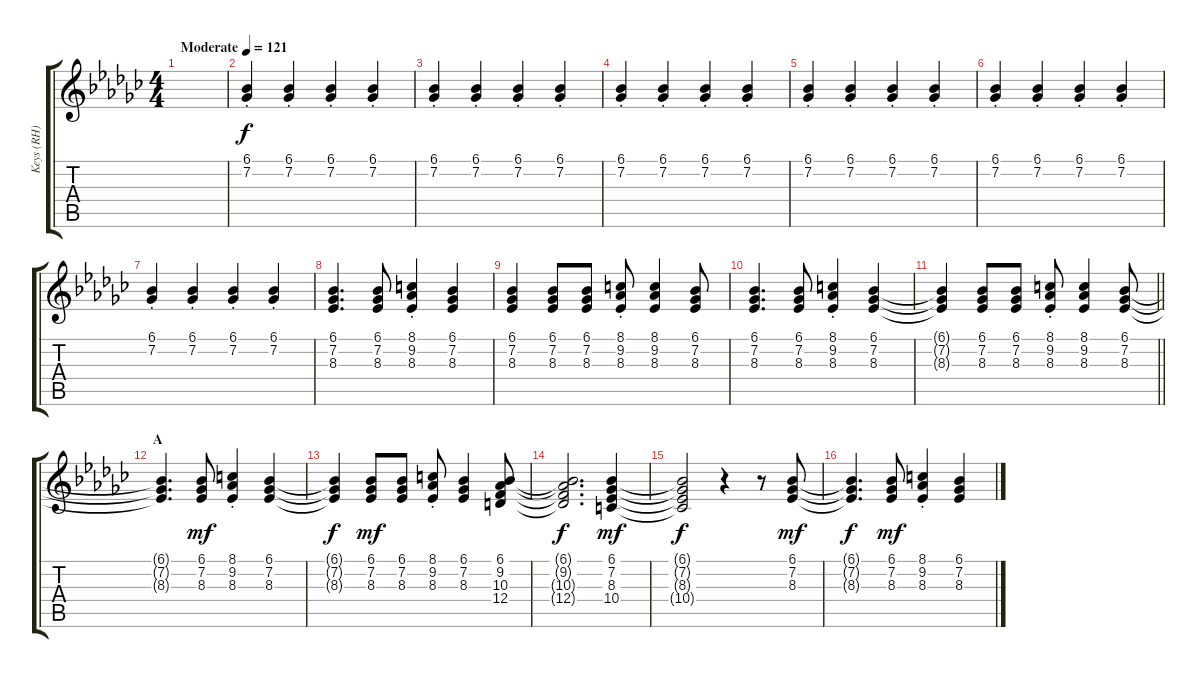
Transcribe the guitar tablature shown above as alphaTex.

\track ("Keys (RH)" "Keys (RH)") {instrument electricpiano1}
\staff {score tabs}
\tuning (E4 B3 G3 D3 A2 E2) {hide}
\ts (4 4)
\tempo (121 "Moderate")
\clef g2
\ks ebminor
|
(6.1{st} 7.2{st}).4 (6.1{st} 7.2{st}).4 (6.1{st} 7.2{st}).4 (6.1{st} 7.2{st}).4 |
(6.1{st} 7.2{st}).4 (6.1{st} 7.2{st}).4 (6.1{st} 7.2{st}).4 (6.1{st} 7.2{st}).4 |
(6.1{st} 7.2{st}).4 (6.1{st} 7.2{st}).4 (6.1{st} 7.2{st}).4 (6.1{st} 7.2{st}).4 |
(6.1{st} 7.2{st}).4 (6.1{st} 7.2{st}).4 (6.1{st} 7.2{st}).4 (6.1{st} 7.2{st}).4 |
(6.1{st} 7.2{st}).4 (6.1{st} 7.2{st}).4 (6.1{st} 7.2{st}).4 (6.1{st} 7.2{st}).4 |
(6.1{st} 7.2{st}).4 (6.1{st} 7.2{st}).4 (6.1{st} 7.2{st}).4 (6.1{st} 7.2{st}).4 |
(6.1 7.2 8.3).4{d} (6.1 7.2 8.3).8 (8.1{st} 9.2{st} 8.3{st}).4 (6.1 7.2 8.3).4 |
(6.1 7.2 8.3).4 (6.1 7.2 8.3).8 (6.1 7.2 8.3).8 (8.1{st} 9.2{st} 8.3{st}).8 (8.1 9.2 8.3).4 (6.1 7.2 8.3).8 |
(6.1 7.2 8.3).4{d} (6.1 7.2 8.3).8 (8.1{st} 9.2{st} 8.3{st}).4 (6.1 7.2 8.3).4 |
\barLineRight lightlight
(6.1{t} 7.2{t} 8.3{t}).4 (6.1 7.2 8.3).8 (6.1 7.2 8.3).8 (8.1{st} 9.2{st} 8.3{st}).8 (8.1 9.2 8.3).4 (6.1 7.2 8.3).8 |
\section ("" "A")
(6.1{t} 7.2{t} 8.3{t}).4{d dy f} (6.1 7.2 8.3).8{dy mf} (8.1{st} 9.2{st} 8.3{st}).4 (6.1 7.2 8.3).4 |
(6.1{t} 7.2{t} 8.3{t}).4{dy f} (6.1 7.2 8.3).8{dy mf} (6.1 7.2 8.3).8 (8.1{st} 9.2{st} 8.3{st}).8 (6.1 7.2 8.3).4 (6.1 9.2 10.3 12.4).8 |
(6.1{t} 9.2{t} 10.3{t} 12.4{t}).2{d dy f} (6.1 7.2 8.3 10.4).4{dy mf} |
(6.1{t} 7.2{t} 8.3{t} 10.4{t}).2{dy f} r.4 r.8 (6.1 7.2 8.3).8{dy mf} |
(6.1{t} 7.2{t} 8.3{t}).4{d dy f} (6.1 7.2 8.3).8{dy mf} (8.1{st} 9.2{st} 8.3{st}).4 (6.1 7.2 8.3).4
